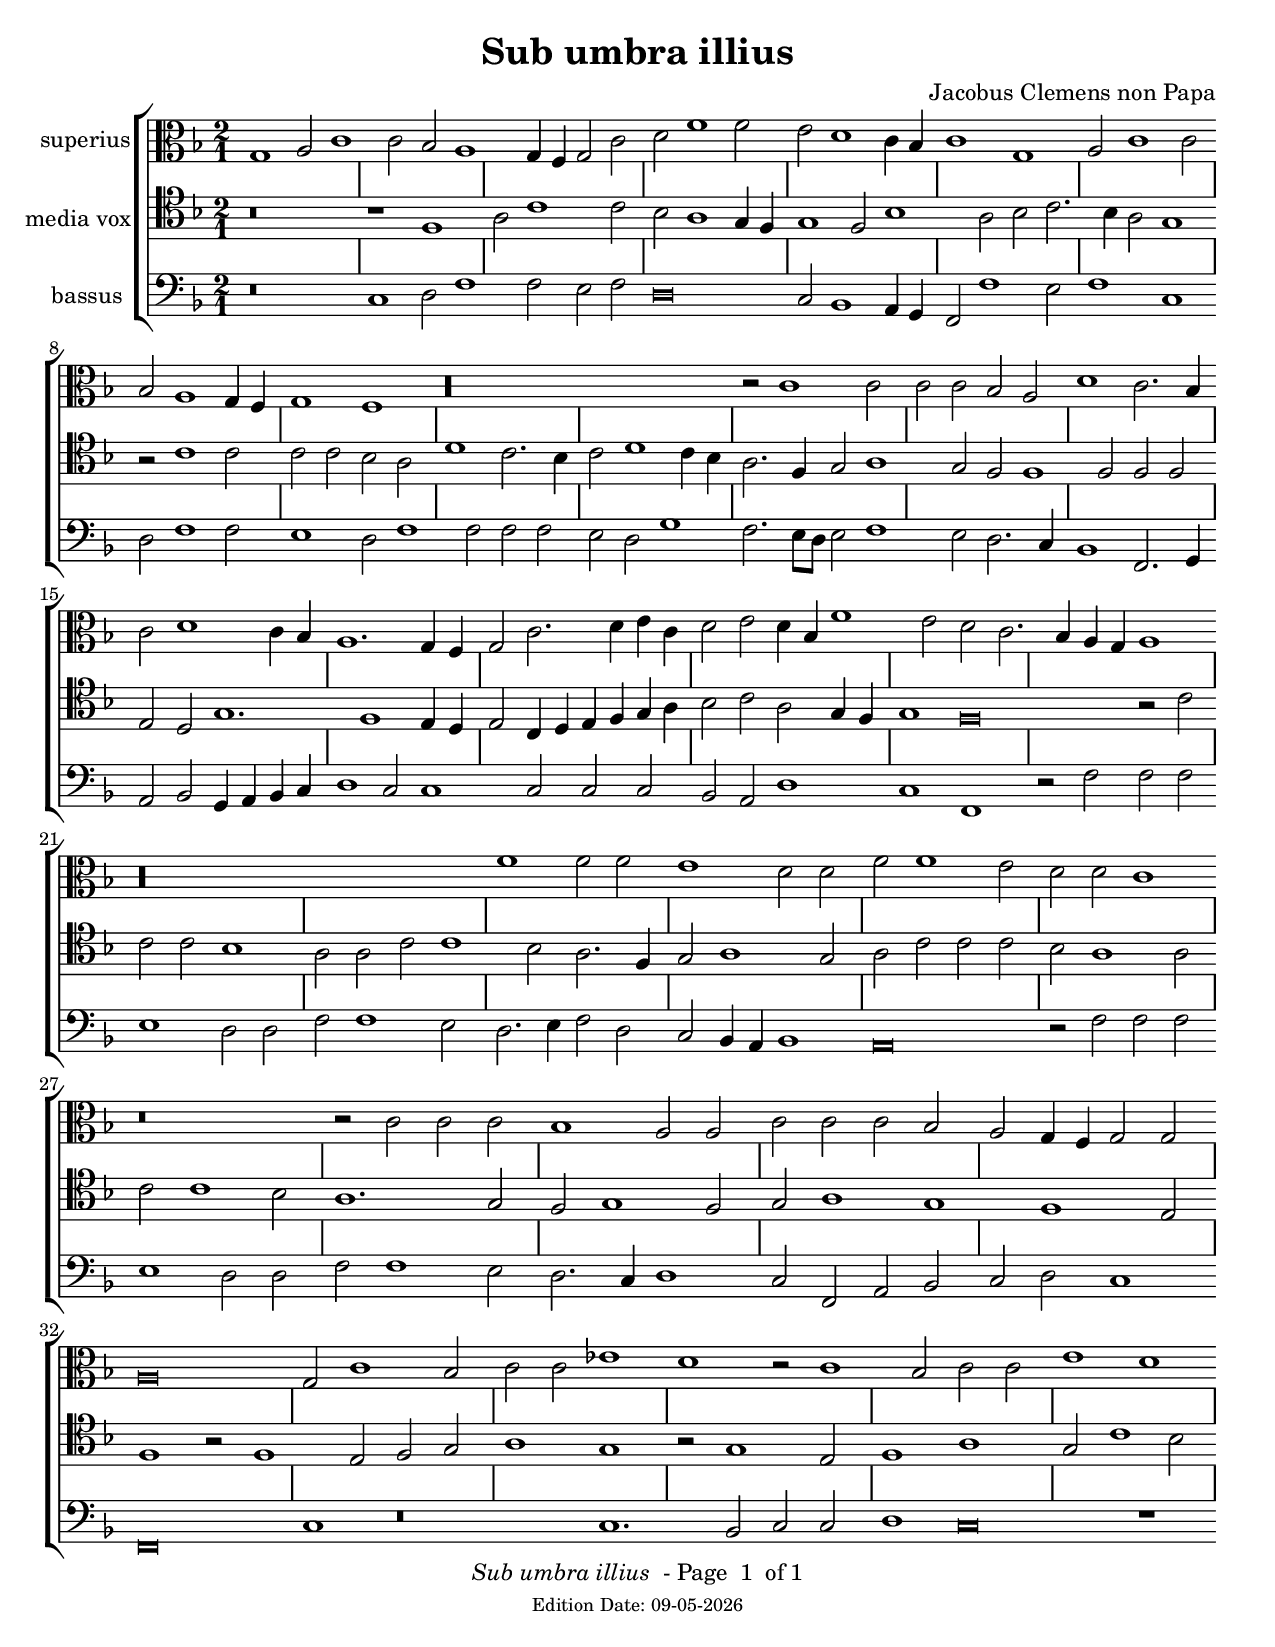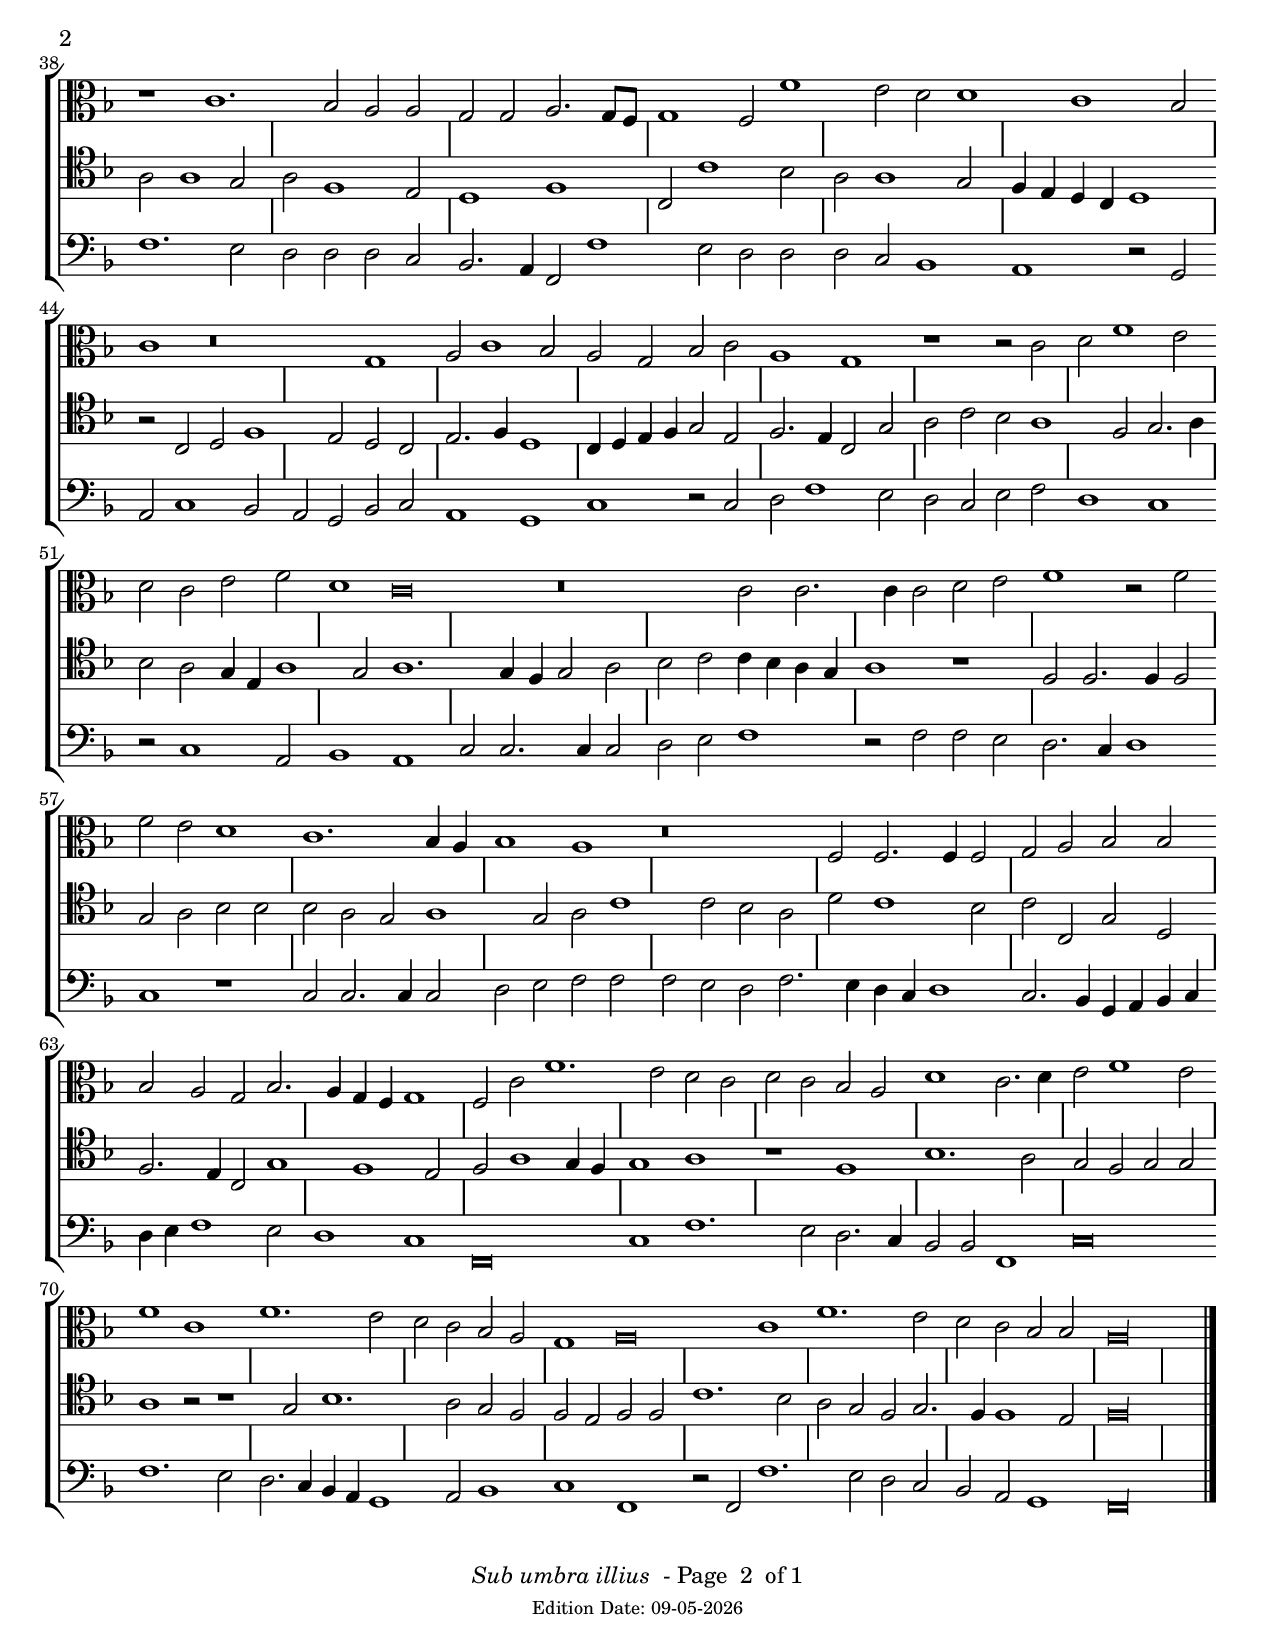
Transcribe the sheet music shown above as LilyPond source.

date = #(strftime "%m-%d-%Y" (localtime (current-time)))

\paper {
  #(set-paper-size "letter")
  oddFooterMarkup = \markup {
  \column{
    \fill-line { \line {
      \italic \fromproperty #'header:title
      " - Page "
      \fromproperty #'page:page-number-string
      " of 1"
    } }
	\fill-line { \tiny { \line{ Edition Date: \date } } } }
  }
  evenFooterMarkup = \oddFooterMarkup
}
\include "english.ly"
%#(set-global-staff-size 15)

\header{
  title = "Sub umbra illius"
  composer = "Jacobus Clemens non Papa"
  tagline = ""
}

global= {
%  \autoBeamOff

\hide Score.BarLine
\override NoteHead.style = #'baroque
  \time 2/1
 \key f \major
}

cantusMusic = \relative c' {  
	\set Staff.instrumentName = "superius"
  \clef "C"

  g1 a2 c1 c2 bf a1 g4 f g2 
  c d f1 f2 | e d1 c4 bf c1
  g1 a2 c1 c2 bf a1 g4 f g1 f1
  r\longa | r2 c'1 c2 c c bf a d1 
  % colored
  c2. 
  bf4 c2 
  d1 c4 bf a1. g4 f

  g2 c2. d4 e c d2 e d4 bf 
  f'1 e2 d c2. bf4 a g a1 r\longa |
  f'1 f2 f e1 d2 d f f1 e2 d d c1 r\breve r2
  c2 c c bf1 a2 a c c c bf a g4 f g2 g a\breve g2 c1 bf2

  c2 c ef1 d1 r2 c1 bf2 c c e1 d r1 c1.
  bf2 a a g g a2. g8 f g1 f2 
  f'1 e2 d d1 c bf2 c1 r\breve 
  g1 a2 c1 bf2 a g bf c a1 g r1 r2
  c2 d f1 e2 d c e f 

  d1 c\breve r\breve c2 c2. c4 c2 d e f1 r2
  f2 f e d1 c1. bf4 a bf1 a r\breve
  f2 f2. f4 f2 g a bf bf bf a g bf2. a4 g f g1 
  f2 c' f1. e2 d c d c bf a 

  d1 c2. d4 e2 f1 e2 f1 c f1. e2 d c bf a g1 a\breve
  c1 f1. e2 d c bf bf a\longa

}
tenorMusic = \relative c {  
	\set Staff.instrumentName = "media vox"
  \clef "tenor"

  r\breve r1 f1 a2 c1 c2 bf a1 g4 f g1 f2 bf1 a2 bf c2. bf4 a2 g1 r2
  c1 c2 c c bf a d1 c2. bf4 c2 d1 c4 bf a2. f4 g2 a1 g2 f f1 f2 f f e d

  g1. f1 e4 d e2 c4 d e f g a bf2 c a2 g4 f g1 f\breve
  r2 c'2 c c bf1 a2 a c c1 bf2 a2. f4 g2 a1 g2 a c c c bf a1 a2 c2 c1 bf2 a1. g2 f g1 f2 g a1 g f e2

  f1 r2 f1 e2 f g a1 g1 r2 g1 e2 f1 a g2 c1 bf2 a a1 g2 a f1 e2 d1 f c2
  c'1 bf2 a a1 g2 f4 e d c d1 r2 
  c2 d f1 e2 d c 
  % colored in the original
  e2. 
  f4 d1 c4 d e f g2 e 
  % colored
  f2. 
  e4 c2 g'

  a c bf a1 f2 g2. a4 bf2 a g4 e a1 g2 a1. 
  g4 f g2 a bf c c4 bf a g a1 
  % something missing here?
  r1


f2 f2. f4 f2 g a bf bf bf a g a1
g2 a c1 c2 bf a d c1 bf2 c c, g' d 

f2. e4 c2 g'1 f e2 f a1 g4 f g1 a r 
f bf1. a2 g f g g a1 r2 r1 g2 bf1.
a2 g f f e f f c'1. bf2 a g f g2. f4 f1 e2 f\longa

}
bassusMusic = \relative c {  
	\set Staff.instrumentName = "bassus"
  \clef "bass"
   
  r\breve c1 d2 f1 f2 e f d\breve
  c2 bf1 a4 g f2 f'1 e2 f1
  c1 d2 f1 f2 e1 d2 f1 f2 f f e d 
  g1 f2. e8 d e2 f1 e2 d2. c4 bf1
  f2. g4 a2 bf 

  g4 a bf c d1 c2 c1 c2 c c bf2 a d1 c f,
  r2 f'2 f f e1 d2 d f f1 e2 d2. e4 f2 d c bf4 a bf1 a\breve
  r2 f' f f e1 d2 d f f1 e2 d2. c4 d1 c2 f,2 a bf c d c1

  f,\breve c'1 r\breve c1. bf2 c c d1 c\breve
  r1 f1. e2 d d d c bf2. a4 f2 f'1 e2 d d d c 
  % cop ligature
  bf1 a 
  r2 g2 a c1 bf2 a g bf c a1 g c r2
  c d f1 e2 d c e f d1 c

  r2 c1 a2 bf1 a c2 c2. c4 c2 d e f1 r2 f2 f e d2. c4 d1 c r 
  c2 c2. c4 c2 d e f f f e d f2. e4 d c d1 c2. bf4 g a bf c d e f1 e2 
  % cop ligature
  d1 c f,\breve

  c'1 f1. e2 d2. c4 bf2 bf f1 c'\breve f1. e2 d2. c4 bf a g1 
  a2 
  % cop ligature
  bf1 c 
  f,1 r2 f2 f'1. e2 d c bf a g1 f\longa 
  
   \undo \hide Score.BarLine
   \bar "|."

}

cantusWords = \lyricmode {
}


tenorWords = \lyricmode {
}

bassusWords = \lyricmode {
  
}



\score{

	\new StaffGroup 
	<<
		\new Voice = "cantusMusic" { \global \clef treble \cantusMusic }
		\new Lyrics \lyricsto "cantusMusic" \cantusWords 


		\new Voice = "tenorMusic" { \global \clef "treble" \tenorMusic }
		\new Lyrics \lyricsto "tenorMusic" \tenorWords 

		\new Voice = "bassusMusic" { \global \clef "G_8" \bassusMusic }
		\new Lyrics \lyricsto "bassusMusic" \bassusWords 
	>>



\midi{
     \context {
       \Score
       tempoWholesPerMinute = #(ly:make-moment 100 4)
       }
}

\layout {}

}

\version "2.14.0"  % necessary for upgrading to future LilyPond versions.
